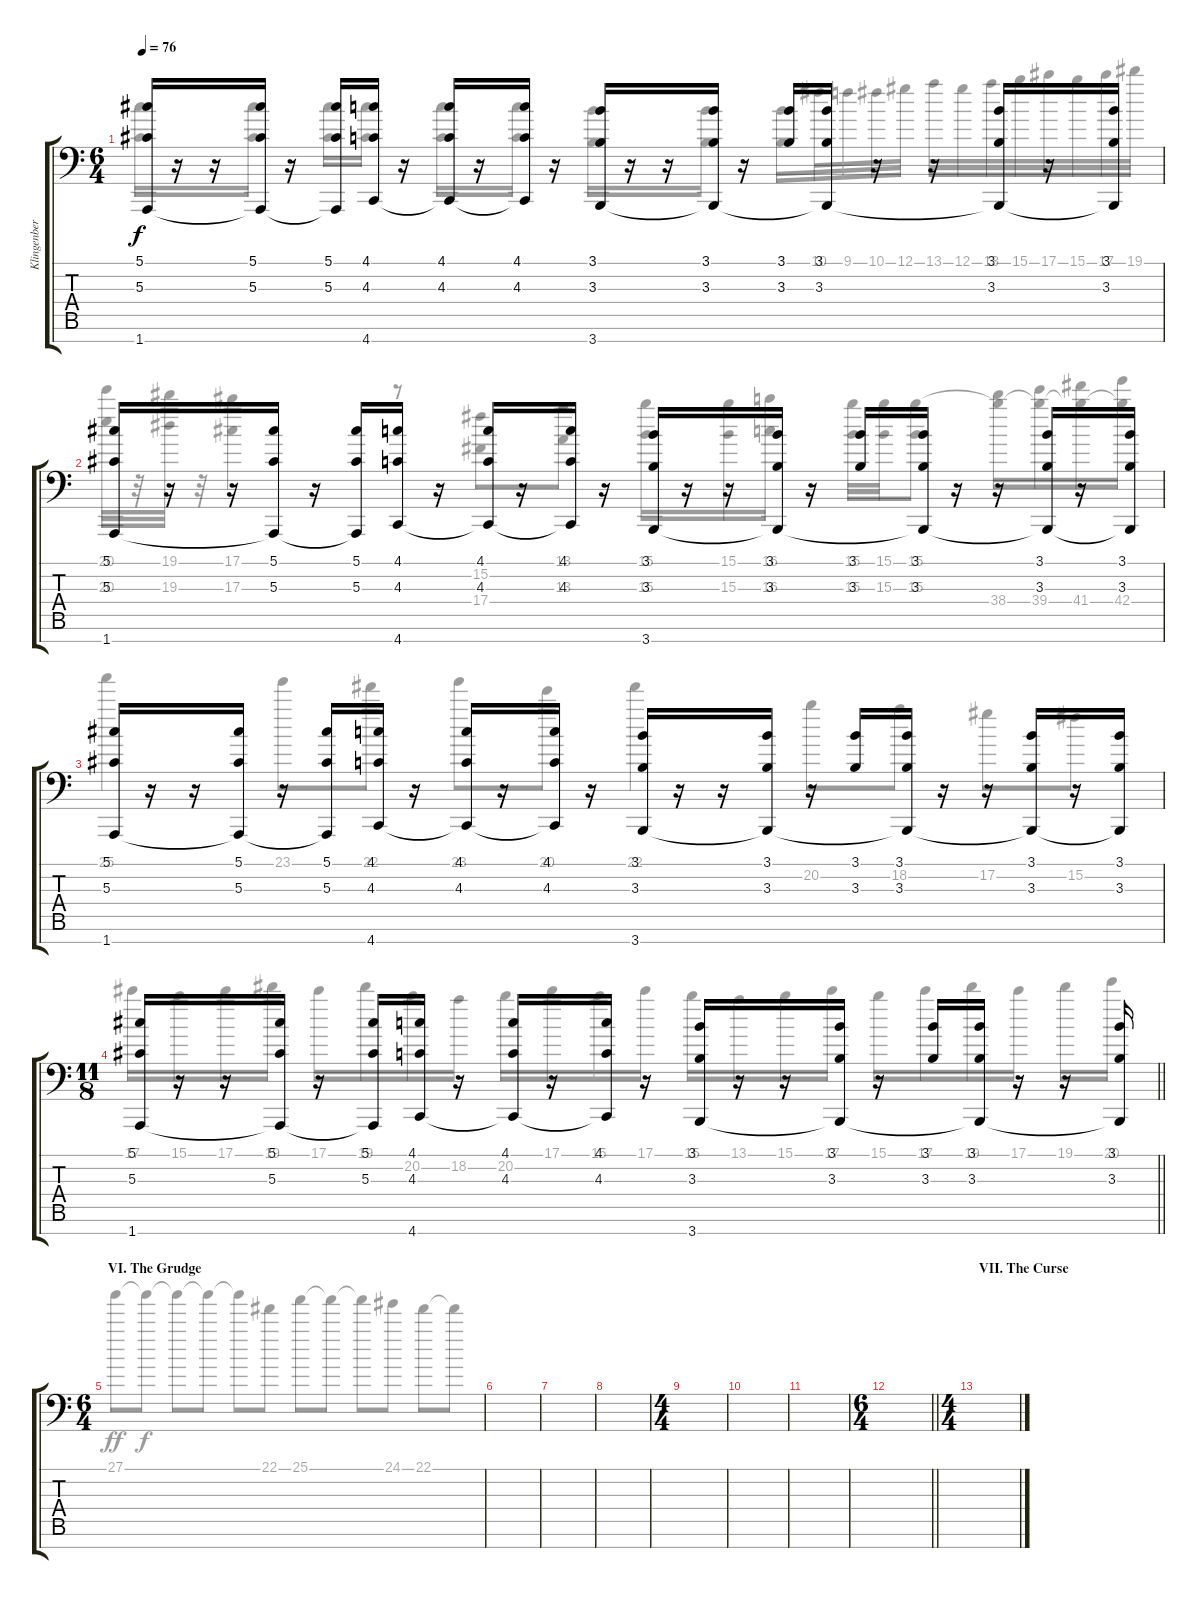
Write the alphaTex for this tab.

\track ("Klingenberg (Strings)" "Klingenber") {instrument stringensemble2}
\staff {score tabs}
\tuning (Ab4 Eb4 Ab3 Db3 Ab2 Eb2 Ab1) {hide}
\voice
\ts (6 4)
\tempo 76
\clef f4
\ks c
(5.1 5.3 1.7).16{dy f instrument stringensemble1} r.16 r.16 (5.1 5.3 1.7{t}).16 r.16 (5.1 5.3 1.7{t}).16 (4.1 4.3 4.7).16 r.16 (4.1 4.3 4.7{t}).16 r.16 (4.1 4.3 4.7{t}).16 r.16 (3.1 3.3 3.7).16 r.16 r.16 (3.1 3.3 3.7{t}).16 r.16 (3.1 3.3).16 (3.1 3.3 3.7{t}).16 r.16 r.16 (3.1 3.3 3.7{t}).16 r.16 (3.1 3.3 3.7{t}).16 |
(5.1 5.3 1.7).16 r.16 r.16 (5.1 5.3 1.7{t}).16 r.16 (5.1 5.3 1.7{t}).16 (4.1 4.3 4.7).16 r.16 (4.1 4.3 4.7{t}).16 r.16 (4.1 4.3 4.7{t}).16 r.16 (3.1 3.3 3.7).16 r.16 r.16 (3.1 3.3 3.7{t}).16 r.16 (3.1 3.3).16 (3.1 3.3 3.7{t}).16 r.16 r.16 (3.1 3.3 3.7{t}).16 r.16 (3.1 3.3 3.7{t}).16 |
(5.1 5.3 1.7).16 r.16 r.16 (5.1 5.3 1.7{t}).16 r.16 (5.1 5.3 1.7{t}).16 (4.1 4.3 4.7).16 r.16 (4.1 4.3 4.7{t}).16 r.16 (4.1 4.3 4.7{t}).16 r.16 (3.1 3.3 3.7).16 r.16 r.16 (3.1 3.3 3.7{t}).16 r.16 (3.1 3.3).16 (3.1 3.3 3.7{t}).16 r.16 r.16 (3.1 3.3 3.7{t}).16 r.16 (3.1 3.3 3.7{t}).16 |
\ts (11 8)
\barLineRight lightlight
(5.1 5.3 1.7).16 r.16 r.16 (5.1 5.3 1.7{t}).16 r.16 (5.1 5.3 1.7{t}).16 (4.1 4.3 4.7).16 r.16 (4.1 4.3 4.7{t}).16 r.16 (4.1 4.3 4.7{t}).16 r.16 (3.1 3.3 3.7).16 r.16 r.16 (3.1 3.3 3.7{t}).16 r.16 (3.1 3.3).16 (3.1 3.3 3.7{t}).16 r.16 r.16 (3.1 3.3 3.7{t}).16 |
\ts (6 4)
\section ("" "VI. The Grudge")
|
|
|
|
\ts (4 4)
|
|
|
\ts (6 4)
\barLineRight lightlight
|
\ts (4 4)
\section ("" "VII. The Curse")
|
|
|
\voice
\clef f4
\ottava regular
\simile none
\ks c
(5.1 5.3).16{dy f} r.16 r.16 (5.1 5.3).16 r.16 (5.1 5.3).16 (4.1 4.3).16 r.16 (4.1 4.3).16 r.16 (4.1 4.3).16 r.16 (3.1 3.3).16 r.16 r.16 (3.1 3.3).16 r.16 (3.1 3.3).16 10.1.32 9.1.32 10.1.32 12.1.32 13.1.32 12.1.32 13.1.32 15.1.32 17.1.32 15.1.32 17.1.32 19.1.32 |
(20.1 20.3).32 r.32 (19.1 19.3).32 r.32 (17.1 17.3).4 r.8 (15.2 17.4).8 (13.1 13.3).8 (15.1 15.3).16 r.16 (15.1 15.3).16 (16.1 16.3).16 r.16 (15.1 15.3).32 (15.1 15.3).32 (15.1 15.3).8 (15.1{t} 38.4).16 (15.1{t} 39.4).16 (15.1{t} 41.4).16 (15.1{t} 42.4).16 |
25.1.4 23.1.8 22.1.8 23.1.8 20.1.8 22.1.4 20.2.8 18.2.8 17.2.8 15.2.8 |
\barLineRight lightlight
17.1.16 15.1.16 17.1.16 19.1.16 17.1.16 19.1.16 20.2.16 18.2.16 20.2.16 17.1.16 15.1.16 17.1.16 15.1.16 13.1.16 15.1.16 17.1.16 15.1.16 17.1.16 19.1.16 17.1.16 19.1.16 20.1.16 |
27.1.8{dy ff} 27.1{t}.8{dy f} 27.1{t}.8 27.1{t}.8 27.1{t}.8 22.1.8 25.1.8 25.1{t}.8 25.1{t}.8 24.1.8 22.1.8 22.1{t}.8 |
|
|
|
|
|
|
\barLineRight lightlight
|
|
|
|
